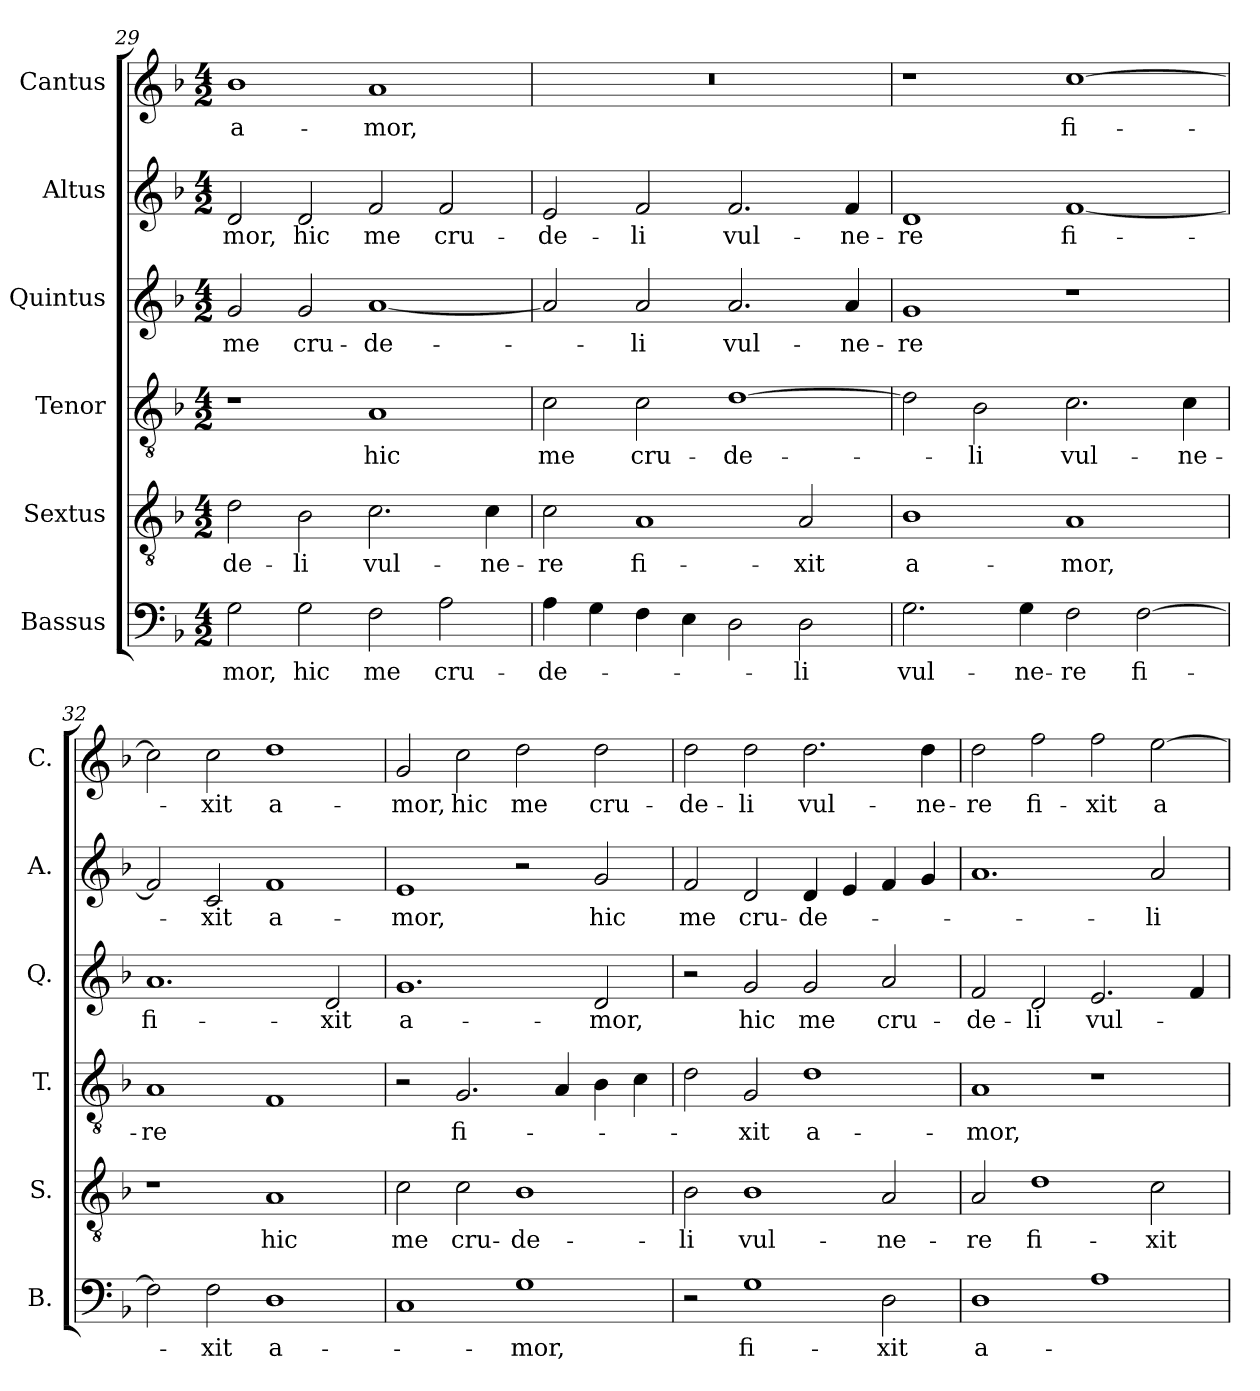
**kern	**text	**kern	**text	**kern	**text	**kern	**text	**kern	**text	**kern	**text
*part6	*part6	*part5	*part5	*part4	*part4	*part3	*part3	*part2	*part2	*part1	*part1
*staff6	*staff6	*staff5	*staff5	*staff4	*staff4	*staff3	*staff3	*staff2	*staff2	*staff1	*staff1
*I"Bassus	*	*I"Sextus	*	*I"Tenor	*	*I"Quintus	*	*I"Altus	*	*I"Cantus	*
*I'B.	*	*I'S.	*	*I'T.	*	*I'Q.	*	*I'A.	*	*I'C.	*
*clefF4	*	*clefGv2	*	*clefGv2	*	*clefG2	*	*clefG2	*	*clefG2	*
*k[b-]	*	*k[b-]	*	*k[b-]	*	*k[b-]	*	*k[b-]	*	*k[b-]	*
*M4/2	*	*M4/2	*	*M4/2	*	*M4/2	*	*M4/2	*	*M4/2	*
=29	=29	=29	=29	=29	=29	=29	=29	=29	=29	=29	=29
2G\	-mor,	2d\	-de-	1r	.	2g/	me	2d/	-mor,	1b-	a-
2G\	hic	2B-\	-li	.	.	2g/	cru-	2d/	hic	.	.
2F\	me	2.c\	vul-	1A	hic	[1a	-de-	2f/	me	1a	-mor,
2A\	cru-	.	.	.	.	.	.	2f/	cru-	.	.
.	.	4c\	-ne-	.	.	.	.	.	.	.	.
=30	=30	=30	=30	=30	=30	=30	=30	=30	=30	=30	=30
4A\	-de-	2c\	-re	2c\	me	2a/]	.	2e/	-de-	0r	.
4G\	.	.	.	.	.	.	.	.	.	.	.
4F\	.	1A	fi-	2c\	cru-	2a/	-li	2f/	-li	.	.
4E\	.	.	.	.	.	.	.	.	.	.	.
2D\	.	.	.	[1d	-de-	2.a/	vul-	2.f/	vul-	.	.
2D\	-li	2A/	-xit	.	.	.	.	.	.	.	.
.	.	.	.	.	.	4a/	-ne-	4f/	-ne-	.	.
=31	=31	=31	=31	=31	=31	=31	=31	=31	=31	=31	=31
2.G\	vul-	1B-	a-	2d\]	.	1g	-re	1d	-re	1r	.
.	.	.	.	2B-\	-li	.	.	.	.	.	.
4G\	-ne-	.	.	.	.	.	.	.	.	.	.
2F\	-re	1A	-mor,	2.c\	vul-	1r	.	[1f	fi-	[1cc	fi-
[2F\	fi-	.	.	.	.	.	.	.	.	.	.
.	.	.	.	4c\	-ne-	.	.	.	.	.	.
=32	=32	=32	=32	=32	=32	=32	=32	=32	=32	=32	=32
2F\]	.	1r	.	1A	-re	1.a	fi-	2f/]	.	2cc\]	.
2F\	-xit	.	.	.	.	.	.	2c/	-xit	2cc\	-xit
1D	a-	1A	hic	1F	.	.	.	1f	a-	1dd	a-
.	.	.	.	.	.	2d/	-xit	.	.	.	.
!!LO:PB:g=z
=33	=33	=33	=33	=33	=33	=33	=33	=33	=33	=33	=33
1C	.	2c\	me	2r	.	1.g	a-	1e	-mor,	2g/	-mor,
.	.	2c\	cru-	2.G/	fi-	.	.	.	.	2cc\	hic
1G	-mor,	1B-	-de-	.	.	.	.	2r	.	2dd\	me
.	.	.	.	4A/	.	.	.	.	.	.	.
.	.	.	.	4B-\	.	2d/	-mor,	2g/	hic	2dd\	cru-
.	.	.	.	4c\	.	.	.	.	.	.	.
=34	=34	=34	=34	=34	=34	=34	=34	=34	=34	=34	=34
2r	.	2B-\	-li	2d\	.	2r	.	2f/	me	2dd\	-de-
1G	fi-	1B-	vul-	2G/	-xit	2g/	hic	2d/	cru-	2dd\	-li
.	.	.	.	1d	a-	2g/	me	4d/	-de-	2.dd\	vul-
.	.	.	.	.	.	.	.	4e/	.	.	.
2D\	-xit	2A/	-ne-	.	.	2a/	cru-	4f/	.	.	.
.	.	.	.	.	.	.	.	4g/	.	4dd\	-ne-
=35	=35	=35	=35	=35	=35	=35	=35	=35	=35	=35	=35
1D	a-	2A/	-re	1A	-mor,	2f/	-de-	1.a	.	2dd\	-re
.	.	1d	fi-	.	.	2d/	-li	.	.	2ff\	fi-
1A	.	.	.	1r	.	2.e/	vul-	.	.	2ff\	-xit
.	.	2c\	-xit	.	.	.	.	2a/	-li	[2ee\	a-
.	.	.	.	.	.	4f/	.	.	.	.	.
=	=	=	=	=	=	=	=	=	=	=	=
*-	*-	*-	*-	*-	*-	*-	*-	*-	*-	*-	*-
